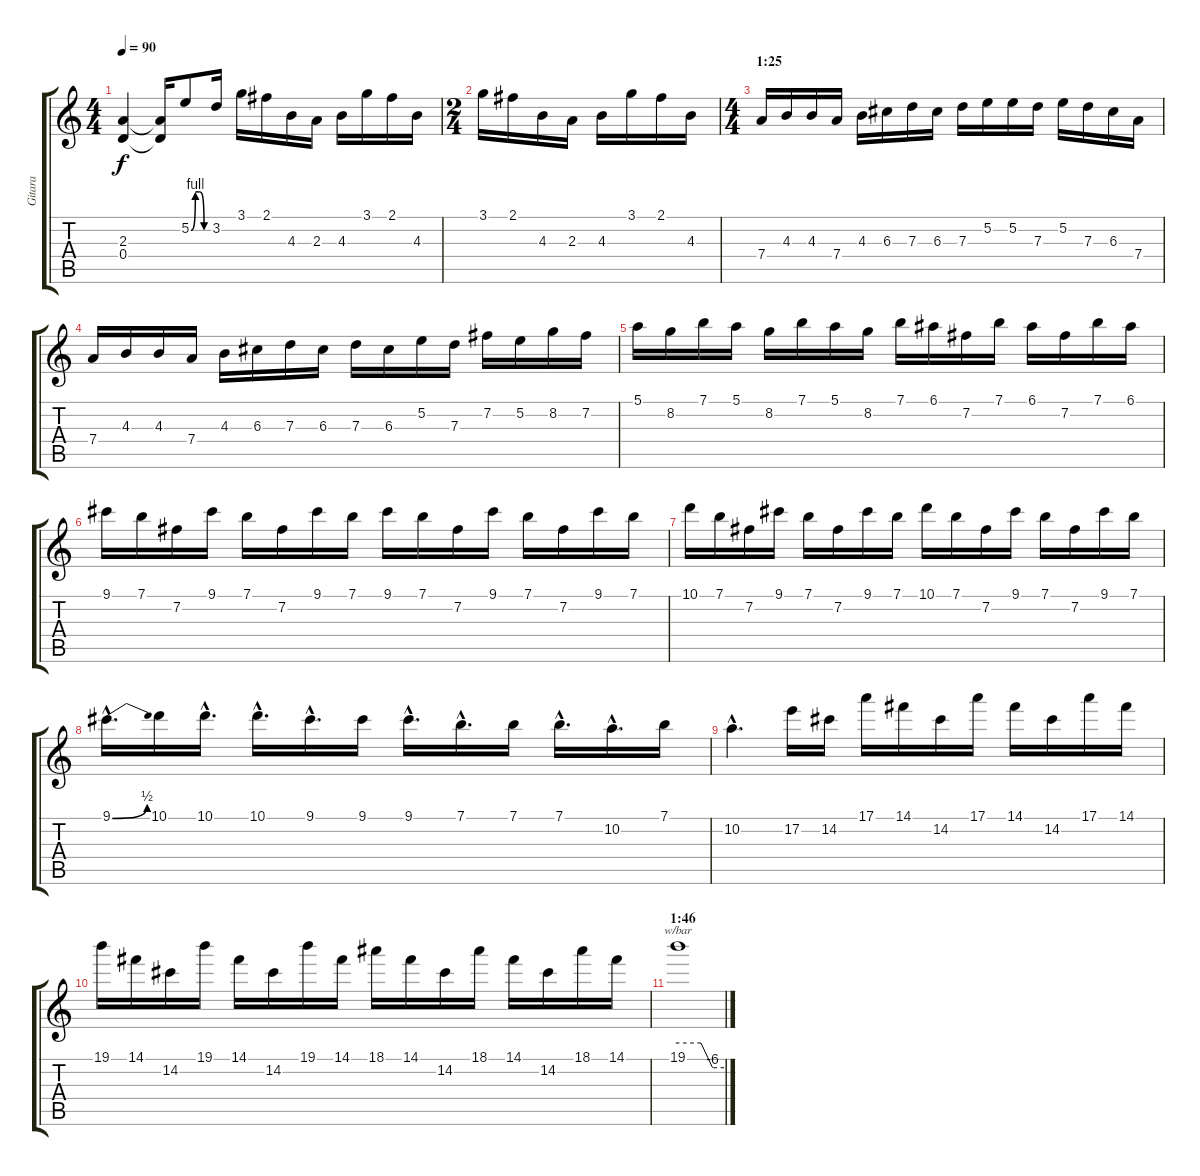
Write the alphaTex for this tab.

\track ("Gitara" "Gitara") {instrument distortionguitar}
\staff {score tabs}
\tuning (E4 B3 G3 D3 A2 E2) {hide}
\ts (4 4)
\tempo 90
\clef g2
\ks c
(2.3 0.4).4{dy f} (2.3{t} 0.4{t}).16 5.2{be (custom 0 0 15 4 30 4 45 0 60 0)}.8 3.2.16 3.1.16 2.1.16 4.3.16 2.3.16 4.3.16 3.1.16 2.1.16 4.3.16 |
\ts (2 4)
3.1.16 2.1.16 4.3.16 2.3.16 4.3.16 3.1.16 2.1.16 4.3.16 |
\ts (4 4)
\section ("" "1:25")
7.4.16 4.3.16 4.3.16 7.4.16 4.3.16 6.3.16 7.3.16 6.3.16 7.3.16 5.2.16 5.2.16 7.3.16 5.2.16 7.3.16 6.3.16 7.4.16 |
7.4.16 4.3.16 4.3.16 7.4.16 4.3.16 6.3.16 7.3.16 6.3.16 7.3.16 6.3.16 5.2.16 7.3.16 7.2.16 5.2.16 8.2.16 7.2.16 |
5.1.16 8.2.16 7.1.16 5.1.16 8.2.16 7.1.16 5.1.16 8.2.16 7.1.16 6.1.16 7.2.16 7.1.16 6.1.16 7.2.16 7.1.16 6.1.16 |
9.1.16 7.1.16 7.2.16 9.1.16 7.1.16 7.2.16 9.1.16 7.1.16 9.1.16 7.1.16 7.2.16 9.1.16 7.1.16 7.2.16 9.1.16 7.1.16 |
10.1.16 7.1.16 7.2.16 9.1.16 7.1.16 7.2.16 9.1.16 7.1.16 10.1.16 7.1.16 7.2.16 9.1.16 7.1.16 7.2.16 9.1.16 7.1.16 |
9.1{be (bend 0 0 60 2) hac}.16{d} 10.1.16 10.1{hac}.16{d} 10.1{hac}.16{d} 9.1{hac}.16{d} 9.1.16 9.1{hac}.16{d} 7.1{hac}.16{d} 7.1.16 7.1{hac}.16{d} 10.2{hac}.16{d} 7.1.16 |
10.2{hac}.4{d} 17.2.16 14.2.16 17.1.16 14.1.16 14.2.16 17.1.16 14.1.16 14.2.16 17.1.16 14.1.16 |
19.1.16 14.1.16 14.2.16 19.1.16 14.1.16 14.2.16 19.1.16 14.1.16 18.1.16 14.1.16 14.2.16 18.1.16 14.1.16 14.2.16 18.1.16 14.1.16 |
\section ("" "1:46")
19.1.1{tbe (custom default 0 0 30 0 45 -24 60 -24)}
